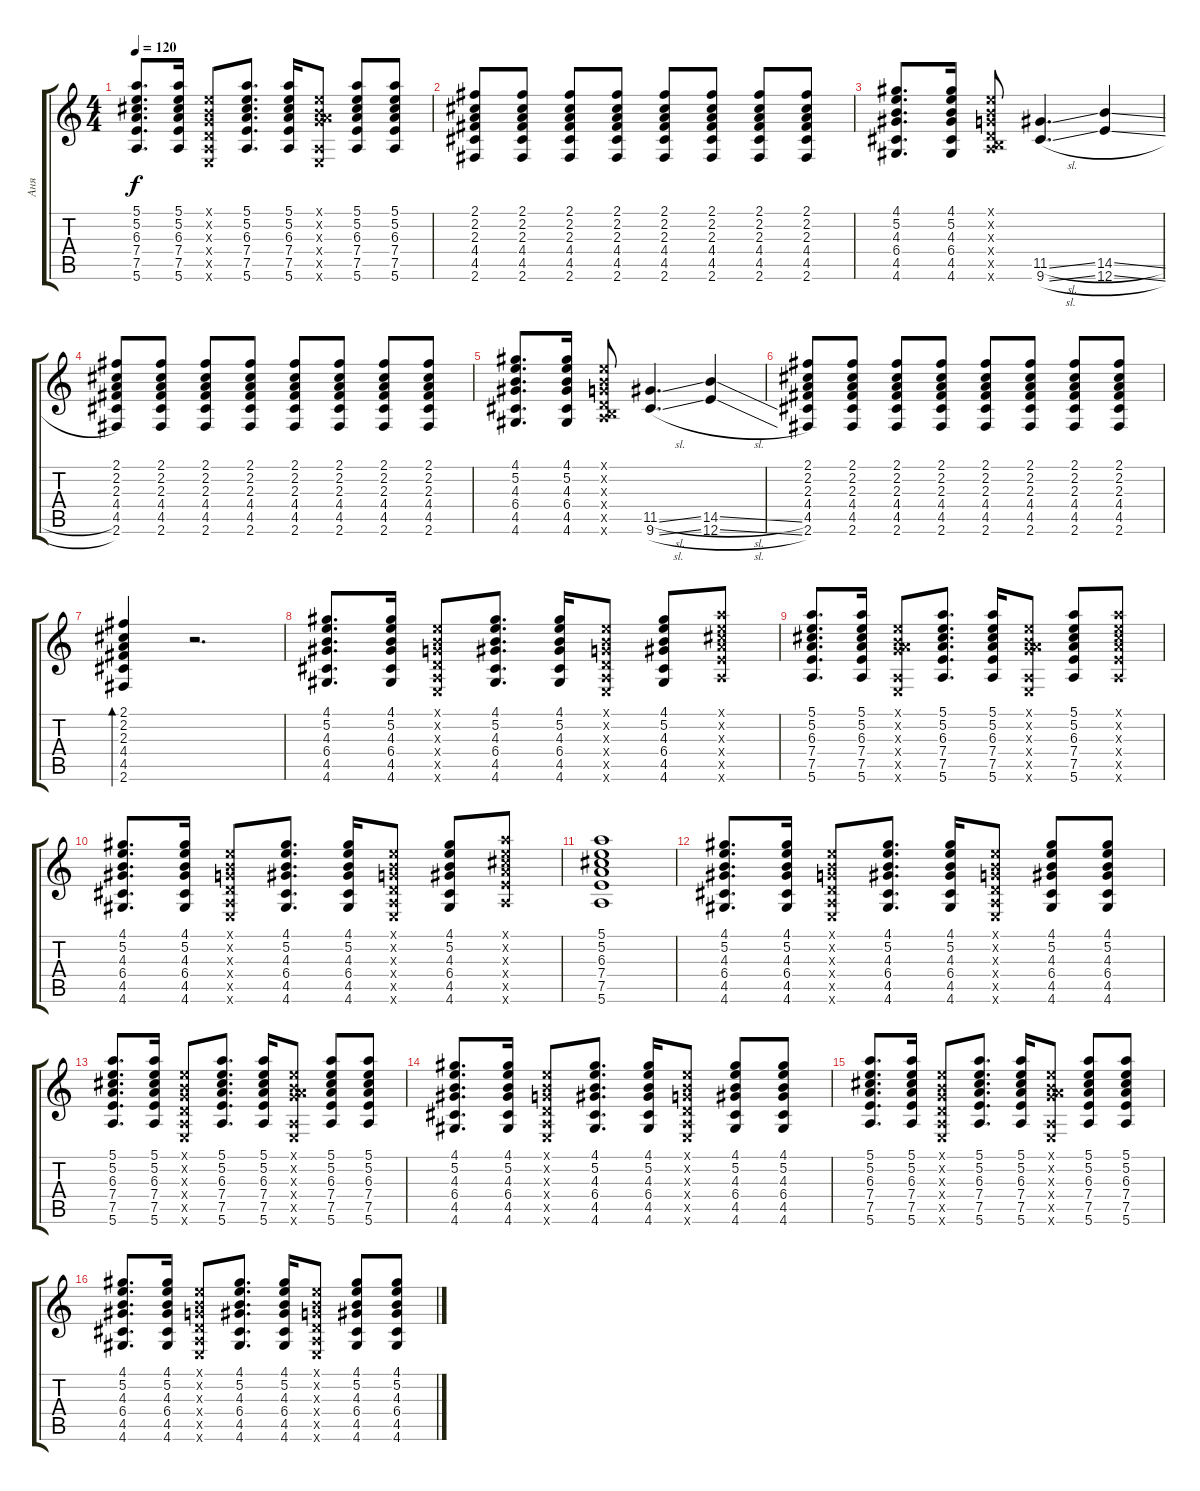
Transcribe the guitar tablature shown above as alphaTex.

\track ("Аня" "Аня") {instrument acousticguitarnylon}
\staff {score tabs}
\tuning (E4 B3 G3 D3 A2 E2) {hide}
\ts (4 4)
\tempo 120
\clef g2
\ks c
(5.1 5.2 6.3 7.4 7.5 5.6).8{d dy f} (5.1 5.2 6.3 7.4 7.5 5.6).16 (0.1{x} 0.2{x} 0.3{x} 0.4{x} 0.5{x} 0.6{x}).8 (5.1 5.2 6.3 7.4 7.5 5.6).8{d} (5.1 5.2 6.3 7.4 7.5 5.6).16 (0.1{x} 0.2{x} 0.3{x} 7.4{x} 0.5{x} 0.6{x}).8 (5.1 5.2 6.3 7.4 7.5 5.6).8 (5.1 5.2 6.3 7.4 7.5 5.6).8 |
(2.1 2.2 2.3 4.4 4.5 2.6).8 (2.1 2.2 2.3 4.4 4.5 2.6).8 (2.1 2.2 2.3 4.4 4.5 2.6).8 (2.1 2.2 2.3 4.4 4.5 2.6).8 (2.1 2.2 2.3 4.4 4.5 2.6).8 (2.1 2.2 2.3 4.4 4.5 2.6).8 (2.1 2.2 2.3 4.4 4.5 2.6).8 (2.1 2.2 2.3 4.4 4.5 2.6).8 |
(4.1 5.2 4.3 6.4 4.5 4.6).8{d} (4.1 5.2 4.3 6.4 4.5 4.6).16 (0.1{x} 0.2{x} 0.3{x} 0.4{x} 0.5{x} 7.6{x}).8 (11.5{sl} 9.6{sl}).4{d} (14.5{sl} 12.6{sl}).4 |
(2.1 2.2 2.3 4.4 4.5 2.6).8 (2.1 2.2 2.3 4.4 4.5 2.6).8 (2.1 2.2 2.3 4.4 4.5 2.6).8 (2.1 2.2 2.3 4.4 4.5 2.6).8 (2.1 2.2 2.3 4.4 4.5 2.6).8 (2.1 2.2 2.3 4.4 4.5 2.6).8 (2.1 2.2 2.3 4.4 4.5 2.6).8 (2.1 2.2 2.3 4.4 4.5 2.6).8 |
(4.1 5.2 4.3 6.4 4.5 4.6).8{d} (4.1 5.2 4.3 6.4 4.5 4.6).16 (0.1{x} 0.2{x} 0.3{x} 0.4{x} 0.5{x} 7.6{x}).8 (11.5{sl} 9.6{sl}).4{d} (14.5{sl} 12.6{sl}).4 |
(2.1 2.2 2.3 4.4 4.5 2.6).8 (2.1 2.2 2.3 4.4 4.5 2.6).8 (2.1 2.2 2.3 4.4 4.5 2.6).8 (2.1 2.2 2.3 4.4 4.5 2.6).8 (2.1 2.2 2.3 4.4 4.5 2.6).8 (2.1 2.2 2.3 4.4 4.5 2.6).8 (2.1 2.2 2.3 4.4 4.5 2.6).8 (2.1 2.2 2.3 4.4 4.5 2.6).8 |
(2.1 2.2 2.3 4.4 4.5 2.6).4{bd 60} r.2{d} |
(4.1 5.2 4.3 6.4 4.5 4.6).8{d} (4.1 5.2 4.3 6.4 4.5 4.6).16 (0.1{x} 0.2{x} 0.3{x} 0.4{x} 0.5{x} 0.6{x}).8 (4.1 5.2 4.3 6.4 4.5 4.6).8{d} (4.1 5.2 4.3 6.4 4.5 4.6).16 (0.1{x} 0.2{x} 0.3{x} 0.4{x} 0.5{x} 0.6{x}).8 (4.1 5.2 4.3 6.4 4.5 4.6).8 (5.1{x} 5.2{x} 6.3{x} 7.4{x} 7.5{x} 5.6{x}).8 |
(5.1 5.2 6.3 7.4 7.5 5.6).8{d} (5.1 5.2 6.3 7.4 7.5 5.6).16 (0.1{x} 0.2{x} 0.3{x} 7.4{x} 0.5{x} 0.6{x}).8 (5.1 5.2 6.3 7.4 7.5 5.6).8{d} (5.1 5.2 6.3 7.4 7.5 5.6).16 (0.1{x} 0.2{x} 0.3{x} 7.4{x} 0.5{x} 0.6{x}).8 (5.1 5.2 6.3 7.4 7.5 5.6).8 (5.1{x} 5.2{x} 6.3{x} 7.4{x} 7.5{x} 5.6{x}).8 |
(4.1 5.2 4.3 6.4 4.5 4.6).8{d} (4.1 5.2 4.3 6.4 4.5 4.6).16 (0.1{x} 0.2{x} 0.3{x} 0.4{x} 0.5{x} 0.6{x}).8 (4.1 5.2 4.3 6.4 4.5 4.6).8{d} (4.1 5.2 4.3 6.4 4.5 4.6).16 (0.1{x} 0.2{x} 0.3{x} 0.4{x} 0.5{x} 0.6{x}).8 (4.1 5.2 4.3 6.4 4.5 4.6).8 (5.1{x} 5.2{x} 6.3{x} 7.4{x} 7.5{x} 5.6{x}).8 |
(5.1 5.2 6.3 7.4 7.5 5.6).1 |
(4.1 5.2 4.3 6.4 4.5 4.6).8{d} (4.1 5.2 4.3 6.4 4.5 4.6).16 (0.1{x} 0.2{x} 0.3{x} 0.4{x} 0.5{x} 0.6{x}).8 (4.1 5.2 4.3 6.4 4.5 4.6).8{d} (4.1 5.2 4.3 6.4 4.5 4.6).16 (0.1{x} 0.2{x} 0.3{x} 0.4{x} 0.5{x} 0.6{x}).8 (4.1 5.2 4.3 6.4 4.5 4.6).8 (4.1 5.2 4.3 6.4 4.5 4.6).8 |
(5.1 5.2 6.3 7.4 7.5 5.6).8{d} (5.1 5.2 6.3 7.4 7.5 5.6).16 (0.1{x} 0.2{x} 0.3{x} 0.4{x} 0.5{x} 0.6{x}).8 (5.1 5.2 6.3 7.4 7.5 5.6).8{d} (5.1 5.2 6.3 7.4 7.5 5.6).16 (0.1{x} 0.2{x} 0.3{x} 7.4{x} 0.5{x} 0.6{x}).8 (5.1 5.2 6.3 7.4 7.5 5.6).8 (5.1 5.2 6.3 7.4 7.5 5.6).8 |
(4.1 5.2 4.3 6.4 4.5 4.6).8{d} (4.1 5.2 4.3 6.4 4.5 4.6).16 (0.1{x} 0.2{x} 0.3{x} 0.4{x} 0.5{x} 0.6{x}).8 (4.1 5.2 4.3 6.4 4.5 4.6).8{d} (4.1 5.2 4.3 6.4 4.5 4.6).16 (0.1{x} 0.2{x} 0.3{x} 0.4{x} 0.5{x} 0.6{x}).8 (4.1 5.2 4.3 6.4 4.5 4.6).8 (4.1 5.2 4.3 6.4 4.5 4.6).8 |
(5.1 5.2 6.3 7.4 7.5 5.6).8{d} (5.1 5.2 6.3 7.4 7.5 5.6).16 (0.1{x} 0.2{x} 0.3{x} 0.4{x} 0.5{x} 0.6{x}).8 (5.1 5.2 6.3 7.4 7.5 5.6).8{d} (5.1 5.2 6.3 7.4 7.5 5.6).16 (0.1{x} 0.2{x} 0.3{x} 7.4{x} 0.5{x} 0.6{x}).8 (5.1 5.2 6.3 7.4 7.5 5.6).8 (5.1 5.2 6.3 7.4 7.5 5.6).8 |
(4.1 5.2 4.3 6.4 4.5 4.6).8{d} (4.1 5.2 4.3 6.4 4.5 4.6).16 (0.1{x} 0.2{x} 0.3{x} 0.4{x} 0.5{x} 0.6{x}).8 (4.1 5.2 4.3 6.4 4.5 4.6).8{d} (4.1 5.2 4.3 6.4 4.5 4.6).16 (0.1{x} 0.2{x} 0.3{x} 0.4{x} 0.5{x} 0.6{x}).8 (4.1 5.2 4.3 6.4 4.5 4.6).8 (4.1 5.2 4.3 6.4 4.5 4.6).8
